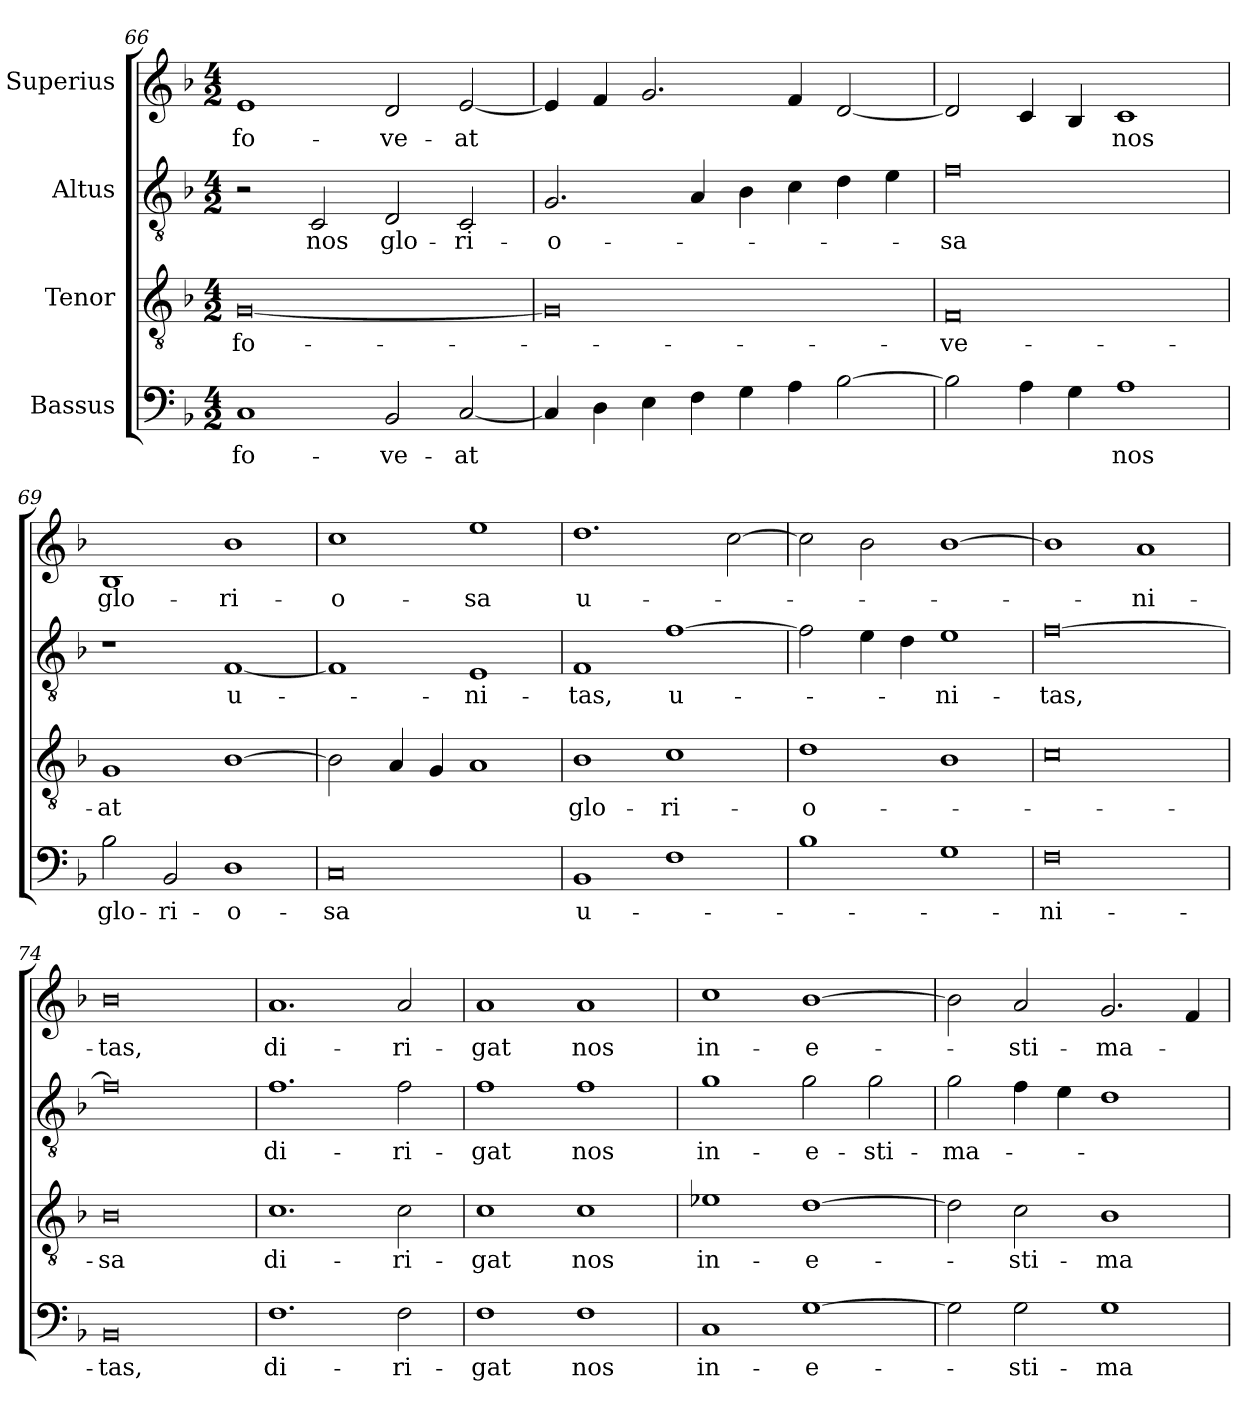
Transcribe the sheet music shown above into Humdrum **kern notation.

**kern	**text	**kern	**text	**kern	**text	**kern	**text
*part4	*part4	*part3	*part3	*part2	*part2	*part1	*part1
*staff4	*staff4	*staff3	*staff3	*staff2	*staff2	*staff1	*staff1
*I"Bassus	*	*I"Tenor	*	*I"Altus	*	*I"Superius	*
!!LO:PB:g=z
*clefF4	*	*clefGv2	*	*clefGv2	*	*clefG2	*
*k[b-]	*	*k[b-]	*	*k[b-]	*	*k[b-]	*
*M4/2	*	*M4/2	*	*M4/2	*	*M4/2	*
=66	=66	=66	=66	=66	=66	=66	=66
!	!LO:LY:b	!	!LO:LY:b	!	!	!	!LO:LY:b
1C	fo-	[0G/	fo-	2r	.	1e	-fo-
!	!	!	!	!	!LO:LY:b	!	!
.	.	.	.	2C/	nos	.	.
!	!LO:LY:b	!	!	!	!LO:LY:b	!	!LO:LY:b
2BB-/	ve-	.	.	2D/	glo-	2d/	-ve-
!	!LO:LY:b	!	!	!	!LO:LY:b	!	!LO:LY:b
[2C/	-at	.	.	2C/	-ri-	[2e/	-at
=67	=67	=67	=67	=67	=67	=67	=67
!	!	!	!	!	!LO:LY:b	!	!
4C/]	.	0G]	.	2.G/	-o-	4e/]	.
4D\	.	.	.	.	.	4f/	.
4E\	.	.	.	.	.	2.g/	.
4F\	.	.	.	4A/	.	.	.
4G\	.	.	.	4B-\	.	.	.
4A\	.	.	.	4c\	.	4f/	.
[2B-	.	.	.	4d\	.	[2d	.
.	.	.	.	4e\	.	.	.
=68	=68	=68	=68	=68	=68	=68	=68
!	!	!	!LO:LY:b	!	!LO:LY:b	!	!
2B-\]	.	0F	ve-	0f	-sa	2d/]	.
4A\	.	.	.	.	.	4c/	.
4G\	.	.	.	.	.	4B-/	.
!	!LO:LY:b	!	!	!	!	!	!LO:LY:b
1A	nos	.	.	.	.	1c	nos
=69	=69	=69	=69	=69	=69	=69	=69
!	!LO:LY:b	!	!LO:LY:b	!	!	!	!LO:LY:b
2B-\	glo-	1G	-at	1r	.	1B-	glo-
!	!LO:LY:b	!	!	!	!	!	!
2BB-/	-ri-	.	.	.	.	.	.
!	!LO:LY:b	!	!	!	!LO:LY:b	!	!LO:LY:b
1D	-o-	[1B-	.	[1F	u-	1b-	-ri-
=70	=70	=70	=70	=70	=70	=70	=70
!	!LO:LY:b	!	!	!	!	!	!LO:LY:b
0C	-sa	2B-\]	.	1F]	.	1cc	-o-
.	.	4A/	.	.	.	.	.
.	.	4G/	.	.	.	.	.
!	!	!	!	!	!LO:LY:b	!	!LO:LY:b
.	.	1A	.	1E	-ni-	1ee	-sa
!!LO:LB:g=z
=71	=71	=71	=71	=71	=71	=71	=71
!	!LO:LY:b	!	!LO:LY:b	!	!LO:LY:b	!	!LO:LY:b
1BB-	u-	1B-	glo-	1F	-tas,	1.dd	u-
!	!	!	!LO:LY:b	!	!LO:LY:b	!	!
1F	.	1c	-ri-	[1f	u-	.	.
.	.	.	.	.	.	[2cc	.
=72	=72	=72	=72	=72	=72	=72	=72
!	!	!	!LO:LY:b	!	!	!	!
1B-	.	1d	-o-	2f\]	.	2cc\]	.
.	.	.	.	4e\	.	2b-\	.
.	.	.	.	4d\	.	.	.
!	!	!	!	!	!LO:LY:b	!	!
1G	.	1B-	.	1e	-ni-	[1b-	.
=73	=73	=73	=73	=73	=73	=73	=73
!	!LO:LY:b	!	!	!	!LO:LY:b	!	!
0F	-ni-	0c	.	[0f\	-tas,	1b-]	.
!	!	!	!	!	!	!	!LO:LY:b
.	.	.	.	.	.	1a	-ni-
=74	=74	=74	=74	=74	=74	=74	=74
!	!LO:LY:b	!	!LO:LY:b	!	!	!	!LO:LY:b
0BB-	-tas,	0B-	-sa	0f]	.	0b-	-tas,
=75	=75	=75	=75	=75	=75	=75	=75
!	!LO:LY:b	!	!LO:LY:b	!	!LO:LY:b	!	!LO:LY:b
1.F	di-	1.c	di-	1.f	di-	1.a	di-
!	!LO:LY:b	!	!LO:LY:b	!	!LO:LY:b	!	!LO:LY:b
2F\	-ri-	2c\	-ri-	2f\	-ri-	2a/	-ri-
=76	=76	=76	=76	=76	=76	=76	=76
!	!LO:LY:b	!	!LO:LY:b	!	!LO:LY:b	!	!LO:LY:b
1F	-gat	1c	-gat	1f	-gat	1a	-gat
!	!LO:LY:b	!	!LO:LY:b	!	!LO:LY:b	!	!LO:LY:b
1F	nos	1c	nos	1f	nos	1a	nos
=77	=77	=77	=77	=77	=77	=77	=77
!	!LO:LY:b	!	!LO:LY:b	!	!LO:LY:b	!	!LO:LY:b
1C	in-	1e-X	in-	1g	in-	1cc	in-
!	!LO:LY:b	!	!LO:LY:b	!	!LO:LY:b	!	!LO:LY:b
[1G	-e-	[1d	-e-	2g\	-e-	[1b-	-e-
!	!	!	!	!	!LO:LY:b	!	!
.	.	.	.	2g\	-sti-	.	.
!!LO:LB:g=z
=78	=78	=78	=78	=78	=78	=78	=78
!	!	!	!	!	!LO:LY:b	!	!
2G\]	.	2d\]	.	2g\	-ma-	2b-\]	.
!	!LO:LY:b	!	!LO:LY:b	!	!	!	!LO:LY:b
2G\	-sti-	2c\	-sti-	4f\	.	2a/	-sti-
.	.	.	.	4e\	.	.	.
!	!LO:LY:b	!	!LO:LY:b	!	!	!	!LO:LY:b
1G	-ma-	1B-	-ma-	1d	.	2.g/	-ma-
.	.	.	.	.	.	4f/	.
=	=	=	=	=	=	=	=
*-	*-	*-	*-	*-	*-	*-	*-
